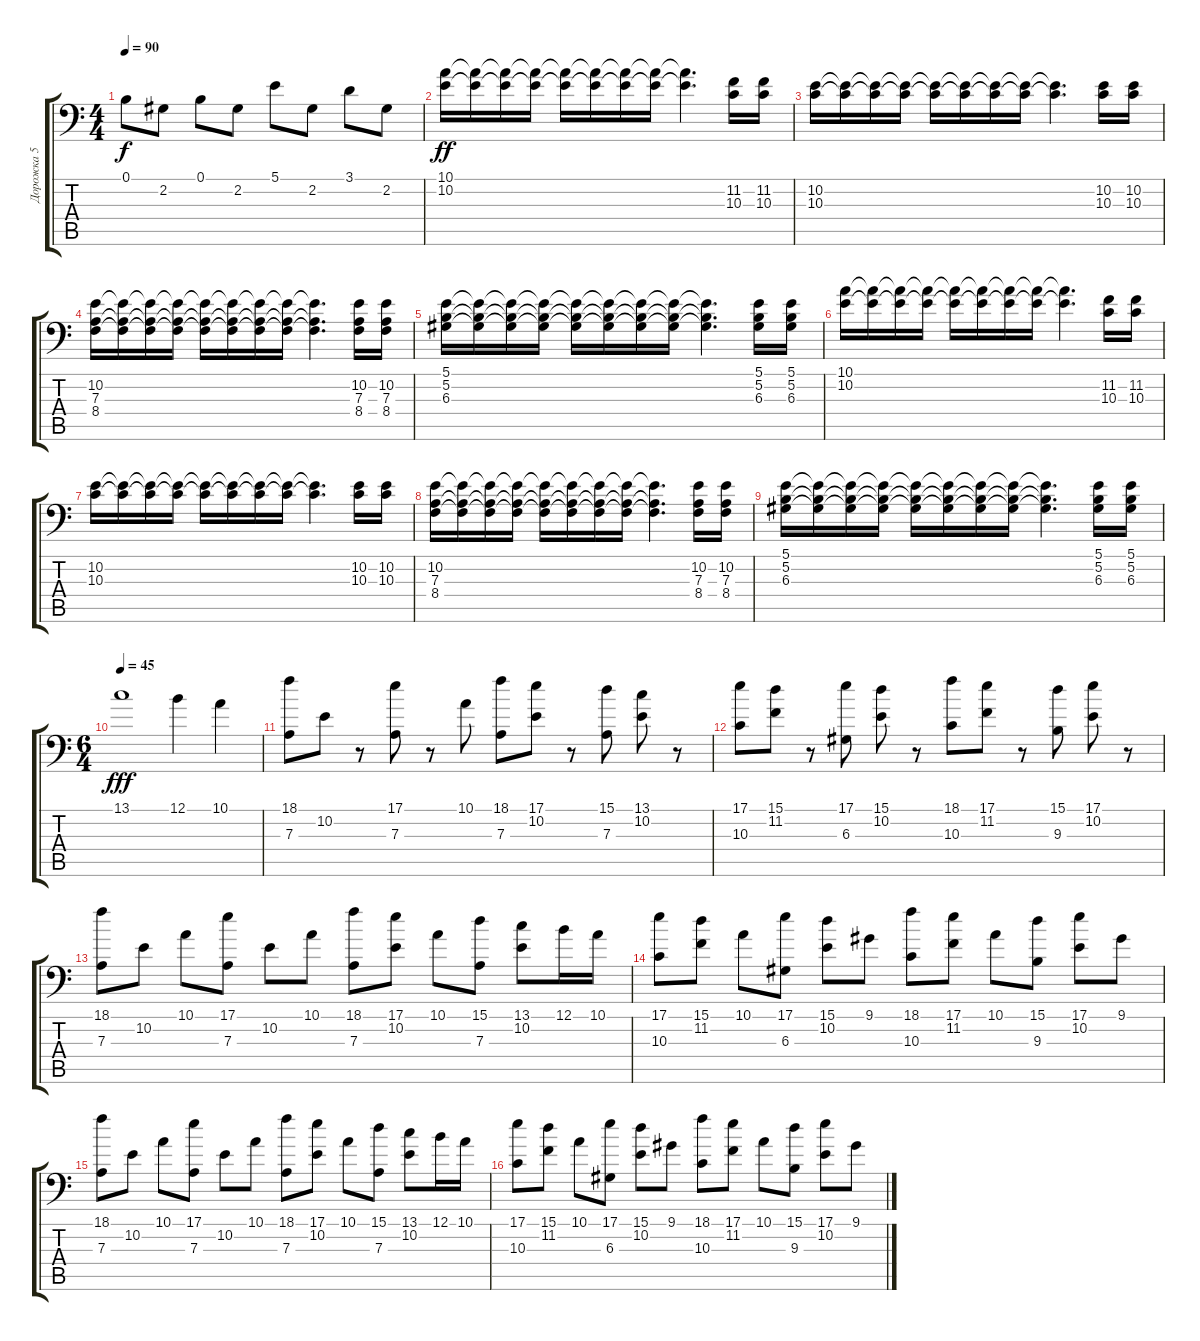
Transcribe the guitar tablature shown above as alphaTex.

\track ("Дорожка 5" "Дорожка 5") {instrument brightacousticpiano}
\staff {score tabs}
\tuning (B3 Gb3 D3 A2 E2 A1) {hide}
\ts (4 4)
\tempo 90
\clef f4
\ks c
0.1.8{dy f} 2.2.8 0.1.8 2.2.8 5.1.8 2.2.8 3.1.8 2.2.8 |
(10.1 10.2).16{dy ff volume 14} (10.1{t} 10.2{t}).16 (10.1{t} 10.2{t}).16 (10.1{t} 10.2{t}).16 (10.1{t} 10.2{t}).16 (10.1{t} 10.2{t}).16 (10.1{t} 10.2{t}).16 (10.1{t} 10.2{t}).16 (10.1{t} 10.2{t}).4{d} (11.2 10.3).16 (11.2 10.3).16 |
(10.2 10.3).16 (10.2{t} 10.3{t}).16 (10.2{t} 10.3{t}).16 (10.2{t} 10.3{t}).16 (10.2{t} 10.3{t}).16 (10.2{t} 10.3{t}).16 (10.2{t} 10.3{t}).16 (10.2{t} 10.3{t}).16 (10.2{t} 10.3{t}).4{d} (10.2 10.3).16 (10.2 10.3).16 |
(10.2 7.3 8.4).16 (10.2{t} 7.3{t} 8.4{t}).16 (10.2{t} 7.3{t} 8.4{t}).16 (10.2{t} 7.3{t} 8.4{t}).16 (10.2{t} 7.3{t} 8.4{t}).16 (10.2{t} 7.3{t} 8.4{t}).16 (10.2{t} 7.3{t} 8.4{t}).16 (10.2{t} 7.3{t} 8.4{t}).16 (10.2{t} 7.3{t} 8.4{t}).4{d} (10.2 7.3 8.4).16 (10.2 7.3 8.4).16 |
(5.1 5.2 6.3).16 (5.1{t} 5.2{t} 6.3{t}).16 (5.1{t} 5.2{t} 6.3{t}).16 (5.1{t} 5.2{t} 6.3{t}).16 (5.1{t} 5.2{t} 6.3{t}).16 (5.1{t} 5.2{t} 6.3{t}).16 (5.1{t} 5.2{t} 6.3{t}).16 (5.1{t} 5.2{t} 6.3{t}).16 (5.1{t} 5.2{t} 6.3{t}).4{d} (5.1 5.2 6.3).16 (5.1 5.2 6.3).16 |
(10.1 10.2).16 (10.1{t} 10.2{t}).16 (10.1{t} 10.2{t}).16 (10.1{t} 10.2{t}).16 (10.1{t} 10.2{t}).16 (10.1{t} 10.2{t}).16 (10.1{t} 10.2{t}).16 (10.1{t} 10.2{t}).16 (10.1{t} 10.2{t}).4{d} (11.2 10.3).16 (11.2 10.3).16 |
(10.2 10.3).16 (10.2{t} 10.3{t}).16 (10.2{t} 10.3{t}).16 (10.2{t} 10.3{t}).16 (10.2{t} 10.3{t}).16 (10.2{t} 10.3{t}).16 (10.2{t} 10.3{t}).16 (10.2{t} 10.3{t}).16 (10.2{t} 10.3{t}).4{d} (10.2 10.3).16 (10.2 10.3).16 |
(10.2 7.3 8.4).16 (10.2{t} 7.3{t} 8.4{t}).16 (10.2{t} 7.3{t} 8.4{t}).16 (10.2{t} 7.3{t} 8.4{t}).16 (10.2{t} 7.3{t} 8.4{t}).16 (10.2{t} 7.3{t} 8.4{t}).16 (10.2{t} 7.3{t} 8.4{t}).16 (10.2{t} 7.3{t} 8.4{t}).16 (10.2{t} 7.3{t} 8.4{t}).4{d} (10.2 7.3 8.4).16 (10.2 7.3 8.4).16 |
(5.1 5.2 6.3).16 (5.1{t} 5.2{t} 6.3{t}).16 (5.1{t} 5.2{t} 6.3{t}).16 (5.1{t} 5.2{t} 6.3{t}).16 (5.1{t} 5.2{t} 6.3{t}).16 (5.1{t} 5.2{t} 6.3{t}).16 (5.1{t} 5.2{t} 6.3{t}).16 (5.1{t} 5.2{t} 6.3{t}).16 (5.1{t} 5.2{t} 6.3{t}).4{d} (5.1 5.2 6.3).16 (5.1 5.2 6.3).16 |
\ts (6 4)
\tempo 45
13.1.1{dy fff} 12.1.4 10.1.4 |
(18.1 7.3).8{instrument brightacousticpiano} 10.2.8 r.8 (17.1 7.3).8 r.8 10.1.8 (18.1 7.3).8 (17.1 10.2).8 r.8 (15.1 7.3).8 (13.1 10.2).8 r.8 |
(17.1 10.3).8 (15.1 11.2).8 r.8 (17.1 6.3).8 (15.1 10.2).8 r.8 (18.1 10.3).8 (17.1 11.2).8 r.8 (15.1 9.3).8 (17.1 10.2).8 r.8 |
(18.1 7.3).8 10.2.8 10.1.8 (17.1 7.3).8 10.2.8 10.1.8 (18.1 7.3).8 (17.1 10.2).8 10.1.8 (15.1 7.3).8 (13.1 10.2).8 12.1.16 10.1.16 |
(17.1 10.3).8 (15.1 11.2).8 10.1.8 (17.1 6.3).8 (15.1 10.2).8 9.1.8 (18.1 10.3).8 (17.1 11.2).8 10.1.8 (15.1 9.3).8 (17.1 10.2).8 9.1.8 |
(18.1 7.3).8 10.2.8 10.1.8 (17.1 7.3).8 10.2.8 10.1.8 (18.1 7.3).8 (17.1 10.2).8 10.1.8 (15.1 7.3).8 (13.1 10.2).8 12.1.16 10.1.16 |
(17.1 10.3).8 (15.1 11.2).8 10.1.8 (17.1 6.3).8 (15.1 10.2).8 9.1.8 (18.1 10.3).8 (17.1 11.2).8 10.1.8 (15.1 9.3).8 (17.1 10.2).8 9.1.8
